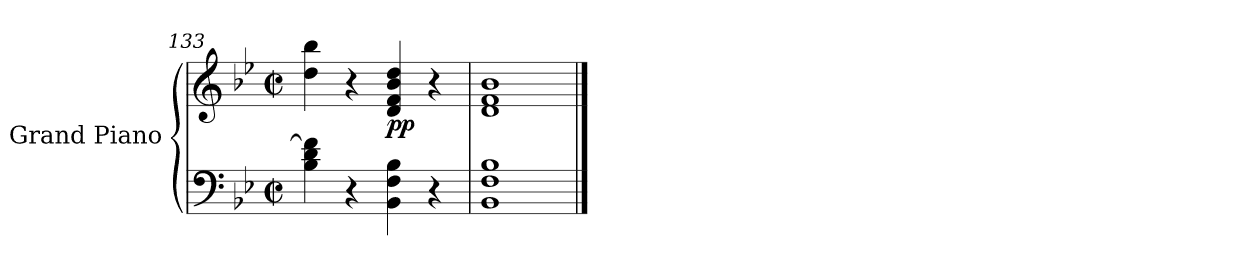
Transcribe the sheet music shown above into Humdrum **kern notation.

**kern	**kern	**dynam
*part1	*part1	*part1
*staff2	*staff1	*staff1/2
*I"Grand Piano	*	*
*I'Pno.	*	*
*clefF4	*clefG2	*
*k[b-e-]	*k[b-e-]	*
*M2/2	*M2/2	*
*met(c|)	*met(c|)	*
=133	=133	=133
4B-\ 4d\ 4f\]	4dd\ 4bb-\	.
4r	4r	.
!	!	!LO:DY:b
4BB-\ 4F\ 4B-\	4d/ 4f/ 4b-/ 4dd/	pp
4r	4r	.
=134	=134	=134
1BB- 1F 1B-	1d 1f 1b-	.
==	==	==
*-	*-	*-
